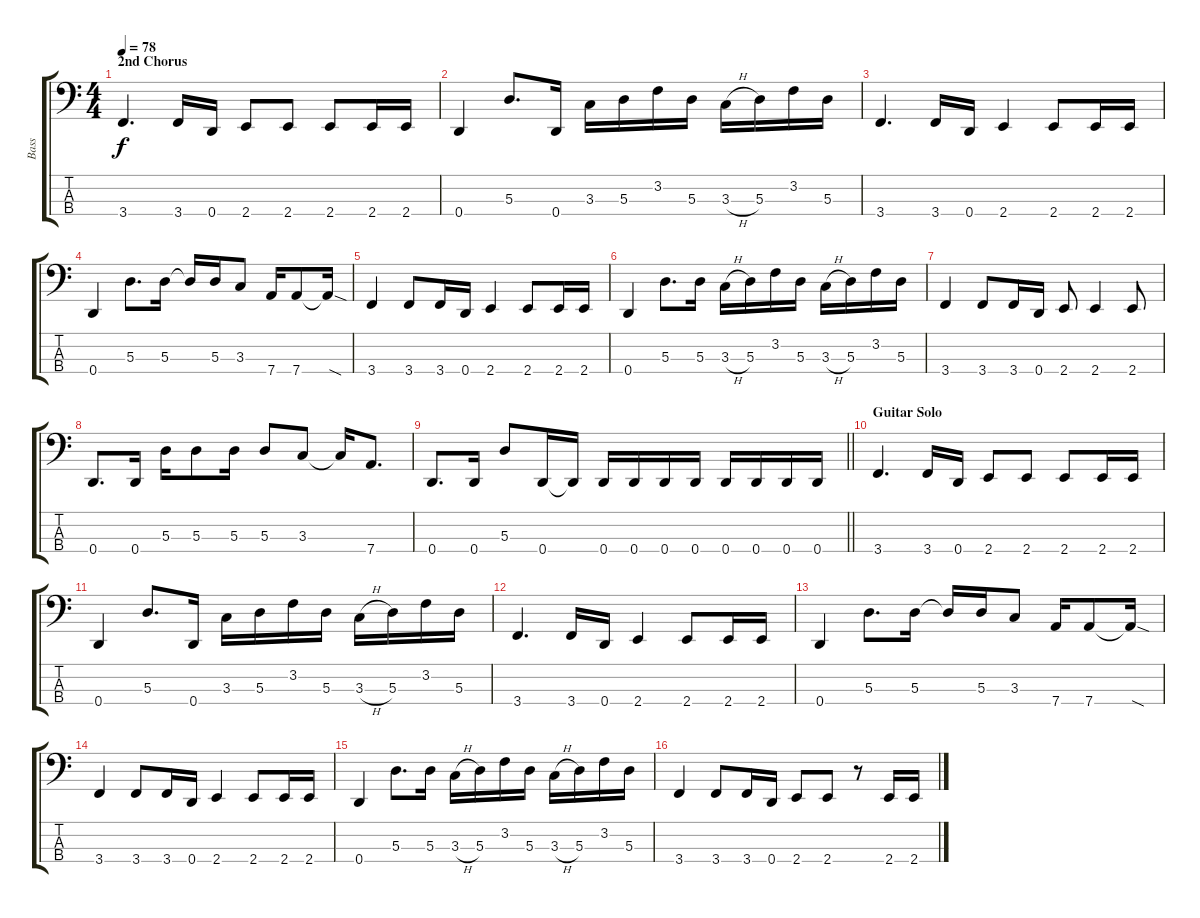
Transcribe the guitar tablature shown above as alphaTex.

\track ("Bass" "Bass") {instrument electricbasspick}
\staff {score tabs}
\tuning (G2 D2 A1 D1) {hide}
\ts (4 4)
\section ("" "2nd Chorus")
\tempo 78
\clef f4
\ks c
3.4.4{d dy f} 3.4.16 0.4.16 2.4.8 2.4.8 2.4.8 2.4.16 2.4.16 |
0.4.4 5.3.8{d} 0.4.16 3.3.16 5.3.16 3.2.16 5.3.16 3.3{h}.16 5.3.16 3.2.16 5.3.16 |
3.4.4{d} 3.4.16 0.4.16 2.4.4 2.4.8 2.4.16 2.4.16 |
0.4.4 5.3.8{d} 5.3.16 5.3{t}.16 5.3.16 3.3.8 7.4.16 7.4.8 7.4{sod t}.16 |
3.4.4 3.4.8 3.4.16 0.4.16 2.4.4 2.4.8 2.4.16 2.4.16 |
0.4.4 5.3.8{d} 5.3.16 3.3{h}.16 5.3.16 3.2.16 5.3.16 3.3{h}.16 5.3.16 3.2.16 5.3.16 |
3.4.4 3.4.8 3.4.16 0.4.16 2.4.8 2.4.4 2.4.8 |
0.4.8{d} 0.4.16 5.3.16 5.3.8 5.3.16 5.3.8 3.3.8 3.3{t}.16 7.4.8{d} |
\barLineRight lightlight
0.4.8{d} 0.4.16 5.3.8 0.4.16 0.4{t}.16 0.4.16 0.4.16 0.4.16 0.4.16 0.4.16 0.4.16 0.4.16 0.4.16 |
\section ("" "Guitar Solo")
3.4.4{d} 3.4.16 0.4.16 2.4.8 2.4.8 2.4.8 2.4.16 2.4.16 |
0.4.4 5.3.8{d} 0.4.16 3.3.16 5.3.16 3.2.16 5.3.16 3.3{h}.16 5.3.16 3.2.16 5.3.16 |
3.4.4{d} 3.4.16 0.4.16 2.4.4 2.4.8 2.4.16 2.4.16 |
0.4.4 5.3.8{d} 5.3.16 5.3{t}.16 5.3.16 3.3.8 7.4.16 7.4.8 7.4{sod t}.16 |
3.4.4 3.4.8 3.4.16 0.4.16 2.4.4 2.4.8 2.4.16 2.4.16 |
0.4.4 5.3.8{d} 5.3.16 3.3{h}.16 5.3.16 3.2.16 5.3.16 3.3{h}.16 5.3.16 3.2.16 5.3.16 |
3.4.4 3.4.8 3.4.16 0.4.16 2.4.8 2.4.8 r.8 2.4.16 2.4.16
